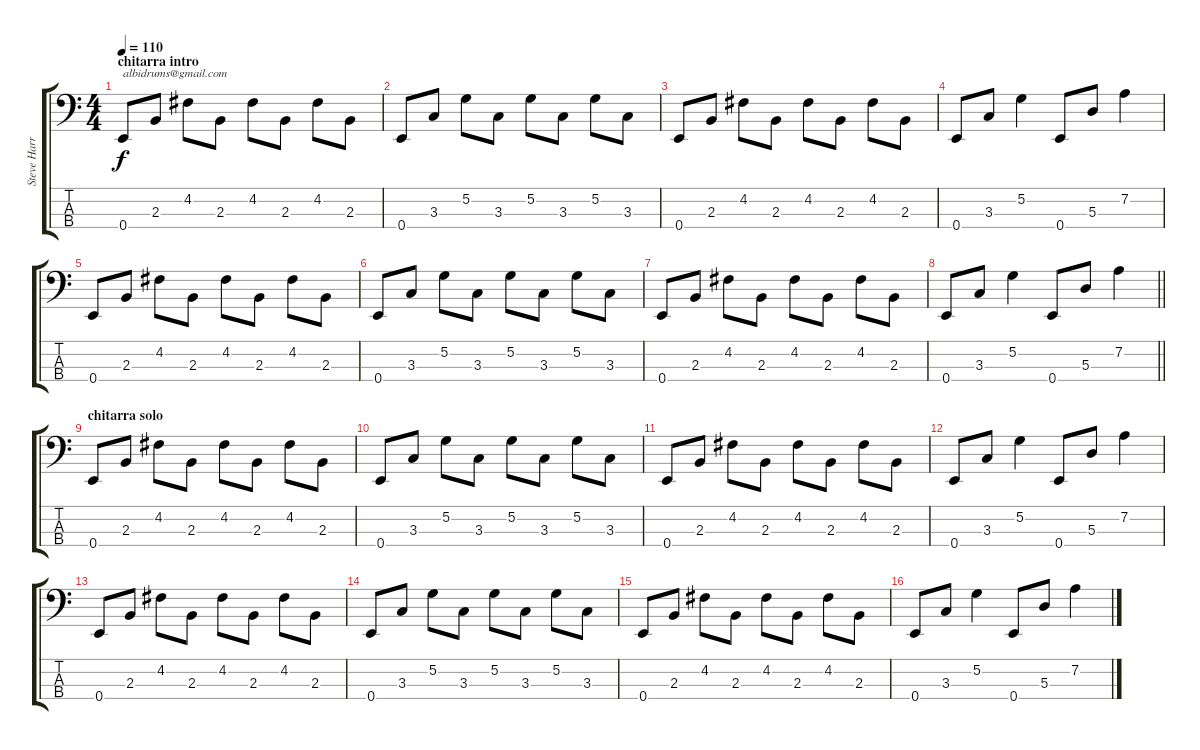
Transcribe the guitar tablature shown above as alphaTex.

\track ("Steve Harris" "Steve Harr") {instrument electricbassfinger}
\staff {score tabs}
\tuning (G2 D2 A1 E1) {hide}
\ts (4 4)
\section ("" "chitarra intro")
\tempo 110
\clef f4
\ks c
0.4.8{txt "albidrums@gmail.com" dy f instrument electricbassfinger} 2.3.8 4.2.8 2.3.8 4.2.8 2.3.8 4.2.8 2.3.8 |
0.4.8 3.3.8 5.2.8 3.3.8 5.2.8 3.3.8 5.2.8 3.3.8 |
0.4.8 2.3.8 4.2.8 2.3.8 4.2.8 2.3.8 4.2.8 2.3.8 |
0.4.8 3.3.8 5.2.4 0.4.8 5.3.8 7.2.4 |
0.4.8 2.3.8 4.2.8 2.3.8 4.2.8 2.3.8 4.2.8 2.3.8 |
0.4.8 3.3.8 5.2.8 3.3.8 5.2.8 3.3.8 5.2.8 3.3.8 |
0.4.8 2.3.8 4.2.8 2.3.8 4.2.8 2.3.8 4.2.8 2.3.8 |
\barLineRight lightlight
0.4.8 3.3.8 5.2.4 0.4.8 5.3.8 7.2.4 |
\section ("" "chitarra solo")
0.4.8 2.3.8 4.2.8 2.3.8 4.2.8 2.3.8 4.2.8 2.3.8 |
0.4.8 3.3.8 5.2.8 3.3.8 5.2.8 3.3.8 5.2.8 3.3.8 |
0.4.8 2.3.8 4.2.8 2.3.8 4.2.8 2.3.8 4.2.8 2.3.8 |
0.4.8 3.3.8 5.2.4 0.4.8 5.3.8 7.2.4 |
0.4.8 2.3.8 4.2.8 2.3.8 4.2.8 2.3.8 4.2.8 2.3.8 |
0.4.8 3.3.8 5.2.8 3.3.8 5.2.8 3.3.8 5.2.8 3.3.8 |
0.4.8 2.3.8 4.2.8 2.3.8 4.2.8 2.3.8 4.2.8 2.3.8 |
0.4.8 3.3.8 5.2.4 0.4.8 5.3.8 7.2.4
